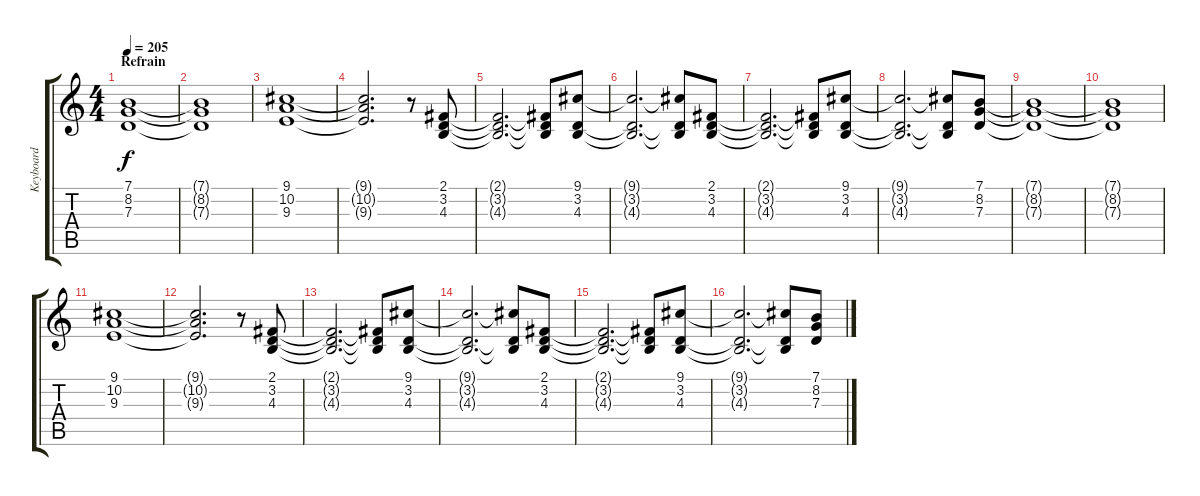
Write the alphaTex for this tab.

\track ("Keyboard" "Keyboard") {instrument stringensemble1}
\staff {score tabs}
\tuning (E4 B3 G3 D3 A2 E2) {hide}
\ts (4 4)
\section ("" "Refrain")
\tempo 205
\clef g2
\ks c
(7.1{t} 8.2{t} 7.3{t}).1{dy f} |
(7.1{t} 8.2{t} 7.3{t}).1 |
(9.1 10.2 9.3).1 |
(9.1{t} 10.2{t} 9.3{t}).2{d} r.8 (2.1 3.2 4.3).8 |
(2.1{t} 3.2{t} 4.3{t}).2{d} (2.1{t} 3.2{t} 4.3{t}).8 (9.1 3.2 4.3).8 |
(9.1{t} 3.2{t} 4.3{t}).2{d} (9.1{t} 3.2{t} 4.3{t}).8 (2.1 3.2 4.3).8 |
(2.1{t} 3.2{t} 4.3{t}).2{d} (2.1{t} 3.2{t} 4.3{t}).8 (9.1 3.2 4.3).8 |
(9.1{t} 3.2{t} 4.3{t}).2{d} (9.1{t} 3.2{t} 4.3{t}).8 (7.1 8.2 7.3).8 |
(7.1{t} 8.2{t} 7.3{t}).1 |
(7.1{t} 8.2{t} 7.3{t}).1 |
(9.1 10.2 9.3).1 |
(9.1{t} 10.2{t} 9.3{t}).2{d} r.8 (2.1 3.2 4.3).8 |
(2.1{t} 3.2{t} 4.3{t}).2{d} (2.1{t} 3.2{t} 4.3{t}).8 (9.1 3.2 4.3).8 |
(9.1{t} 3.2{t} 4.3{t}).2{d} (9.1{t} 3.2{t} 4.3{t}).8 (2.1 3.2 4.3).8 |
(2.1{t} 3.2{t} 4.3{t}).2{d} (2.1{t} 3.2{t} 4.3{t}).8 (9.1 3.2 4.3).8 |
(9.1{t} 3.2{t} 4.3{t}).2{d} (9.1{t} 3.2{t} 4.3{t}).8 (7.1 8.2 7.3).8
